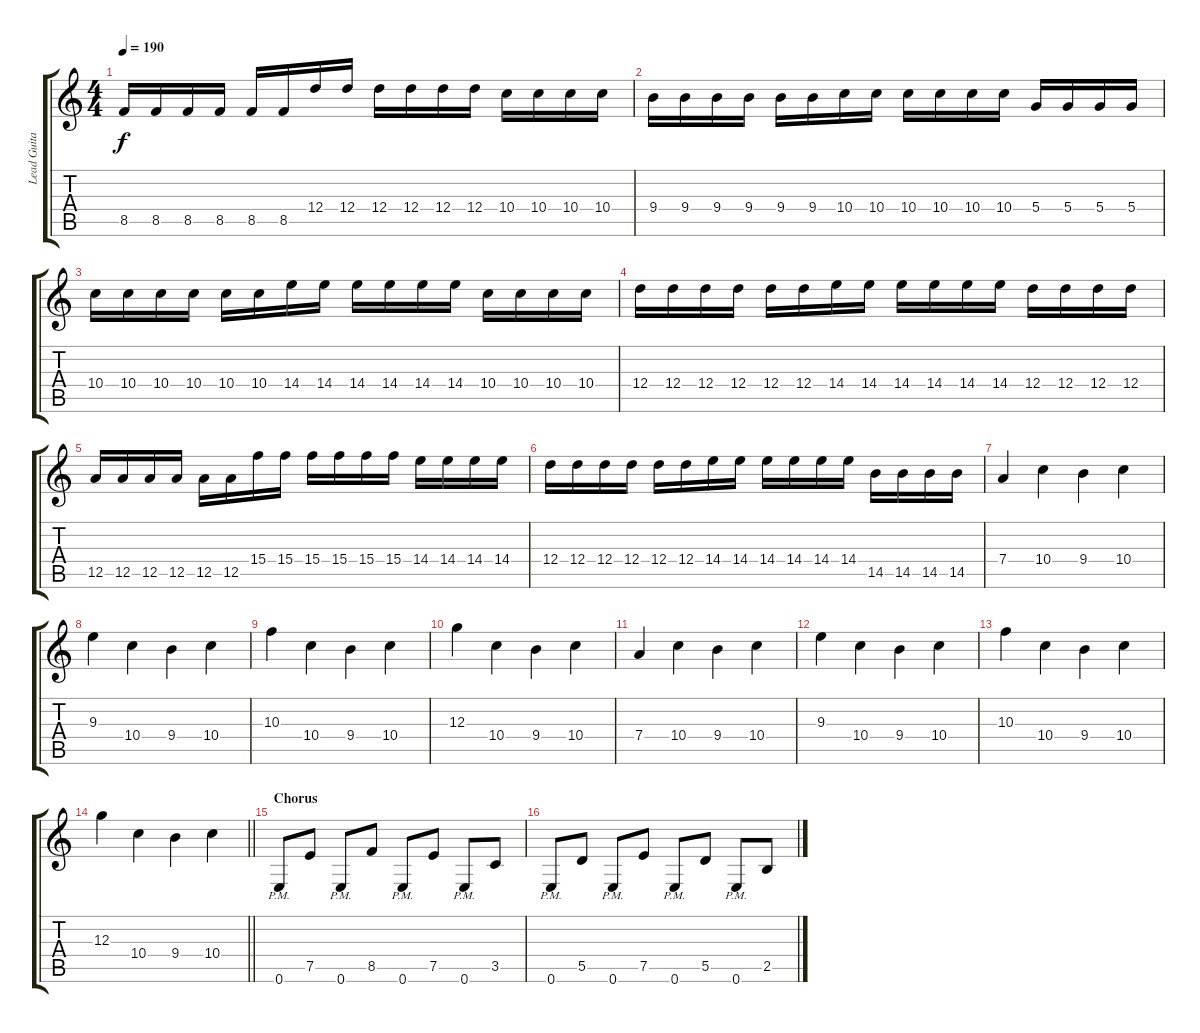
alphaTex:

\track ("Lead Guitar" "Lead Guita") {instrument distortionguitar}
\staff {score tabs}
\tuning (E4 B3 G3 D3 A2 E2) {hide}
\ts (4 4)
\tempo 190
\clef g2
\ks c
8.5.16{dy f} 8.5.16 8.5.16 8.5.16 8.5.16 8.5.16 12.4.16 12.4.16 12.4.16 12.4.16 12.4.16 12.4.16 10.4.16 10.4.16 10.4.16 10.4.16 |
9.4.16 9.4.16 9.4.16 9.4.16 9.4.16 9.4.16 10.4.16 10.4.16 10.4.16 10.4.16 10.4.16 10.4.16 5.4.16 5.4.16 5.4.16 5.4.16 |
10.4.16 10.4.16 10.4.16 10.4.16 10.4.16 10.4.16 14.4.16 14.4.16 14.4.16 14.4.16 14.4.16 14.4.16 10.4.16 10.4.16 10.4.16 10.4.16 |
12.4.16 12.4.16 12.4.16 12.4.16 12.4.16 12.4.16 14.4.16 14.4.16 14.4.16 14.4.16 14.4.16 14.4.16 12.4.16 12.4.16 12.4.16 12.4.16 |
12.5.16 12.5.16 12.5.16 12.5.16 12.5.16 12.5.16 15.4.16 15.4.16 15.4.16 15.4.16 15.4.16 15.4.16 14.4.16 14.4.16 14.4.16 14.4.16 |
12.4.16 12.4.16 12.4.16 12.4.16 12.4.16 12.4.16 14.4.16 14.4.16 14.4.16 14.4.16 14.4.16 14.4.16 14.5.16 14.5.16 14.5.16 14.5.16 |
7.4.4 10.4.4 9.4.4 10.4.4 |
9.3.4 10.4.4 9.4.4 10.4.4 |
10.3.4 10.4.4 9.4.4 10.4.4 |
12.3.4 10.4.4 9.4.4 10.4.4 |
7.4.4 10.4.4 9.4.4 10.4.4 |
9.3.4 10.4.4 9.4.4 10.4.4 |
10.3.4 10.4.4 9.4.4 10.4.4 |
\barLineRight lightlight
12.3.4 10.4.4 9.4.4 10.4.4 |
\section ("" "Chorus")
0.6{pm}.8 7.5.8 0.6{pm}.8 8.5.8 0.6{pm}.8 7.5.8 0.6{pm}.8 3.5.8 |
0.6{pm}.8 5.5.8 0.6{pm}.8 7.5.8 0.6{pm}.8 5.5.8 0.6{pm}.8 2.5.8
